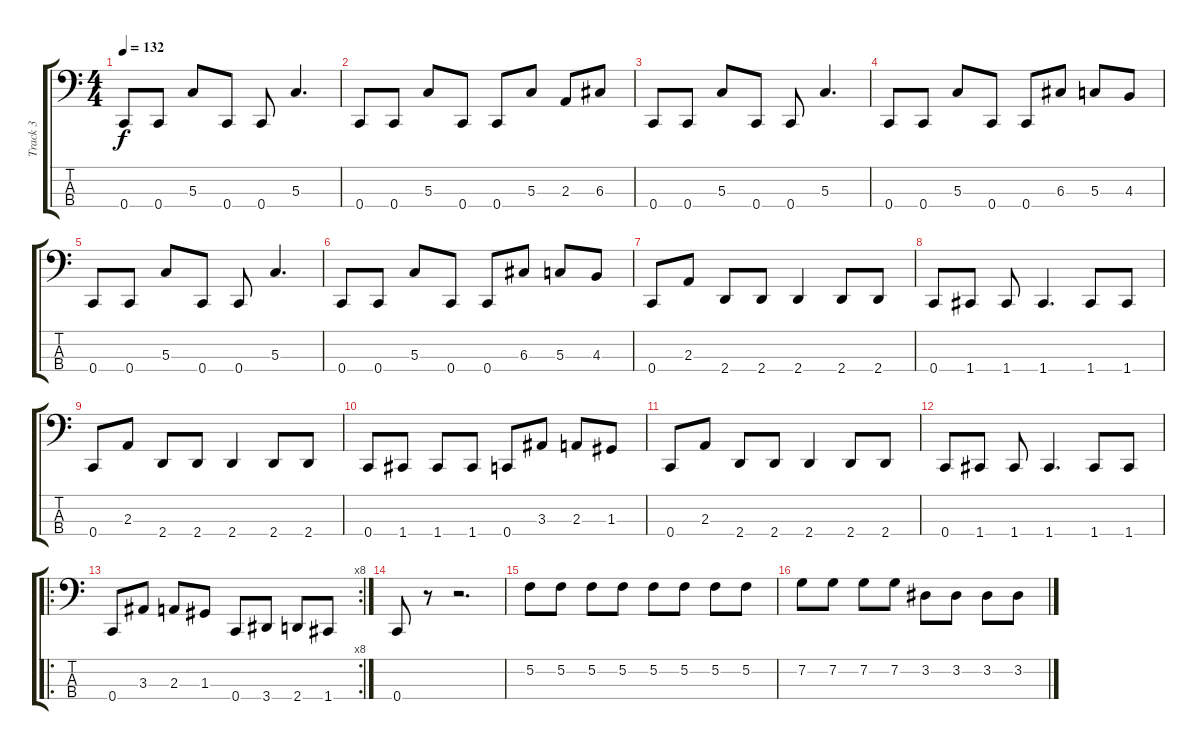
\track ("Track 3" "Track 3") {instrument electricbasspick}
\staff {score tabs}
\tuning (F2 C2 G1 C1) {hide}
\ts (4 4)
\tempo 132
\clef f4
\ks c
0.4.8{dy f} 0.4.8 5.3.8 0.4.8 0.4.8 5.3.4{d} |
0.4.8 0.4.8 5.3.8 0.4.8 0.4.8 5.3.8 2.3.8 6.3.8 |
0.4.8 0.4.8 5.3.8 0.4.8 0.4.8 5.3.4{d} |
0.4.8 0.4.8 5.3.8 0.4.8 0.4.8 6.3.8 5.3.8 4.3.8 |
0.4.8 0.4.8 5.3.8 0.4.8 0.4.8 5.3.4{d} |
0.4.8 0.4.8 5.3.8 0.4.8 0.4.8 6.3.8 5.3.8 4.3.8 |
0.4.8 2.3.8 2.4.8 2.4.8 2.4.4 2.4.8 2.4.8 |
0.4.8 1.4.8 1.4.8 1.4.4{d} 1.4.8 1.4.8 |
0.4.8 2.3.8 2.4.8 2.4.8 2.4.4 2.4.8 2.4.8 |
0.4.8 1.4.8 1.4.8 1.4.8 0.4.8 3.3.8 2.3.8 1.3.8 |
0.4.8 2.3.8 2.4.8 2.4.8 2.4.4 2.4.8 2.4.8 |
0.4.8 1.4.8 1.4.8 1.4.4{d} 1.4.8 1.4.8 |
\ro
\rc 8
0.4.8 3.3.8 2.3.8 1.3.8 0.4.8 3.4.8 2.4.8 1.4.8 |
0.4.8 r.8 r.2{d} |
5.2.8 5.2.8 5.2.8 5.2.8 5.2.8 5.2.8 5.2.8 5.2.8 |
7.2.8 7.2.8 7.2.8 7.2.8 3.2.8 3.2.8 3.2.8 3.2.8
